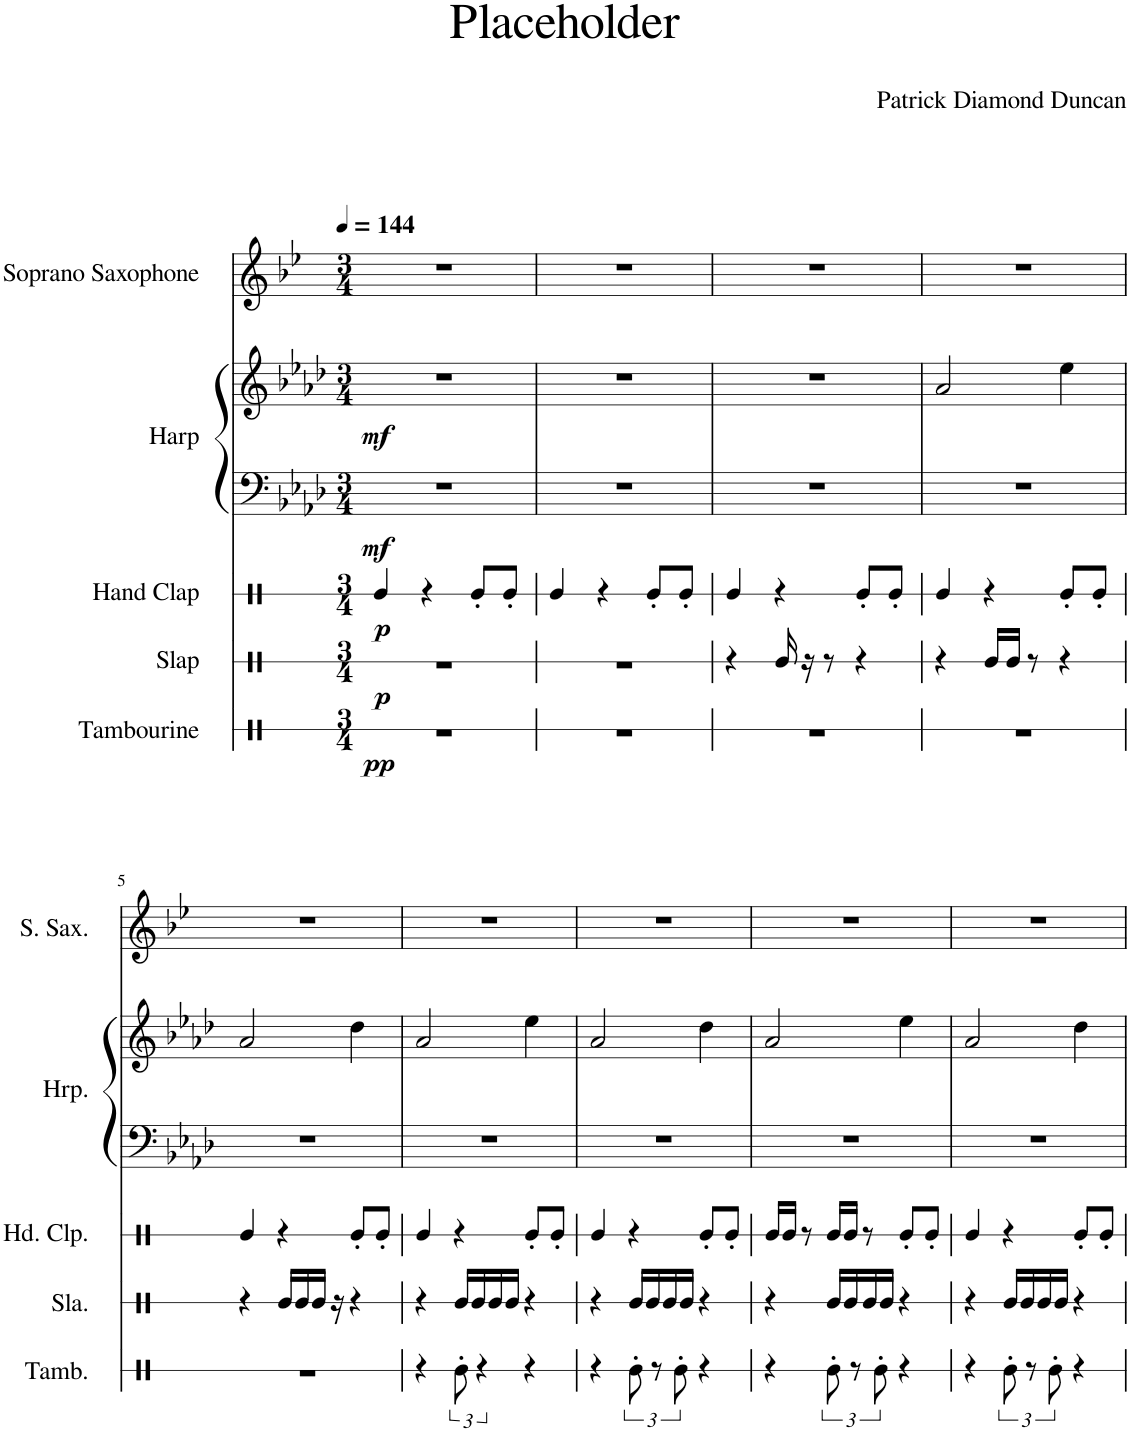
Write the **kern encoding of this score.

**kern	**dynam	**kern	**dynam	**kern	**dynam	**kern	**kern	**dynam	**kern
*part5	*part5	*part4	*part4	*part3	*part3	*part2	*part2	*part2	*part1
*staff6	*staff6	*staff5	*staff5	*staff4	*staff4	*staff3	*staff2	*staff2/3	*staff1
*I"Tambourine	*	*I"Slap	*	*I"Hand Clap	*	*I"Harp	*	*	*I"Soprano Saxophone
*I'Tamb.	*	*I'Sla.	*	*I'Hd. Clp.	*	*I'Hrp.	*	*	*I'S. Sax.
*stria1	*	*stria1	*	*stria1	*	*	*	*	*
*clefX	*	*clefX	*	*clefX	*	*clefF4	*clefG2	*	*clefG2
*	*	*	*	*	*	*	*	*	*Trd1c2
*k[]	*	*k[]	*	*k[]	*	*k[b-e-a-d-]	*k[b-e-a-d-]	*	*k[b-e-]
*M3/4	*	*M3/4	*	*M3/4	*	*M3/4	*M3/4	*	*M3/4
*MM144	*	*MM144	*	*MM144	*	*MM144	*MM144	*	*MM144
=1	=1	=1	=1	=1	=1	=1	=1	=1	=1
!	!LO:DY:b	!	!LO:DY:b	!	!LO:DY:b	!	!	!LO:DY:b=2	!
!	!	!	!	!	!	!	!	!LO:DY:n=1:b	!
2.r	pp	2.r	p	4Re/	p	2.r	2.r	mf mf	2.r
.	.	.	.	4r	.	.	.	.	.
.	.	.	.	8Re'/L	.	.	.	.	.
.	.	.	.	8Re'/J	.	.	.	.	.
=2	=2	=2	=2	=2	=2	=2	=2	=2	=2
2.r	.	2.r	.	4Re/	.	2.r	2.r	.	2.r
.	.	.	.	4r	.	.	.	.	.
.	.	.	.	8Re'/L	.	.	.	.	.
.	.	.	.	8Re'/J	.	.	.	.	.
=3	=3	=3	=3	=3	=3	=3	=3	=3	=3
2.r	.	4r	.	4Re/	.	2.r	2.r	.	2.r
.	.	16Re/	.	4r	.	.	.	.	.
.	.	16r	.	.	.	.	.	.	.
.	.	8r	.	.	.	.	.	.	.
.	.	4r	.	8Re'/L	.	.	.	.	.
.	.	.	.	8Re'/J	.	.	.	.	.
=4	=4	=4	=4	=4	=4	=4	=4	=4	=4
2.r	.	4r	.	4Re/	.	2.r	2a-/	.	2.r
.	.	16Re/LL	.	4r	.	.	.	.	.
.	.	16Re/JJ	.	.	.	.	.	.	.
.	.	8r	.	.	.	.	.	.	.
.	.	4r	.	8Re'/L	.	.	4ee-\	.	.
.	.	.	.	8Re'/J	.	.	.	.	.
!!LO:LB:g=z
=5	=5	=5	=5	=5	=5	=5	=5	=5	=5
2.r	.	4r	.	4Re/	.	2.r	2a-/	.	2.r
.	.	16Re/LL	.	4r	.	.	.	.	.
.	.	16Re/	.	.	.	.	.	.	.
.	.	16Re/JJ	.	.	.	.	.	.	.
.	.	16r	.	.	.	.	.	.	.
.	.	4r	.	8Re'/L	.	.	4dd-\	.	.
.	.	.	.	8Re'/J	.	.	.	.	.
=6	=6	=6	=6	=6	=6	=6	=6	=6	=6
4r	.	4r	.	4Re/	.	2.r	2a-/	.	2.r
12Re'\	.	16Re/LL	.	4r	.	.	.	.	.
.	.	16Re/	.	.	.	.	.	.	.
6r	.	.	.	.	.	.	.	.	.
.	.	16Re/	.	.	.	.	.	.	.
.	.	16Re/JJ	.	.	.	.	.	.	.
4r	.	4r	.	8Re'/L	.	.	4ee-\	.	.
.	.	.	.	8Re'/J	.	.	.	.	.
=7	=7	=7	=7	=7	=7	=7	=7	=7	=7
4r	.	4r	.	4Re/	.	2.r	2a-/	.	2.r
12Re'\	.	16Re/LL	.	4r	.	.	.	.	.
.	.	16Re/	.	.	.	.	.	.	.
12r	.	.	.	.	.	.	.	.	.
.	.	16Re/	.	.	.	.	.	.	.
12Re'\	.	.	.	.	.	.	.	.	.
.	.	16Re/JJ	.	.	.	.	.	.	.
4r	.	4r	.	8Re'/L	.	.	4dd-\	.	.
.	.	.	.	8Re'/J	.	.	.	.	.
=8	=8	=8	=8	=8	=8	=8	=8	=8	=8
4r	.	4r	.	16Re/LL	.	2.r	2a-/	.	2.r
.	.	.	.	16Re/JJ	.	.	.	.	.
.	.	.	.	8r	.	.	.	.	.
12Re'\	.	16Re/LL	.	16Re/LL	.	.	.	.	.
.	.	16Re/	.	16Re/JJ	.	.	.	.	.
12r	.	.	.	.	.	.	.	.	.
.	.	16Re/	.	8r	.	.	.	.	.
12Re'\	.	.	.	.	.	.	.	.	.
.	.	16Re/JJ	.	.	.	.	.	.	.
4r	.	4r	.	8Re'/L	.	.	4ee-\	.	.
.	.	.	.	8Re'/J	.	.	.	.	.
=9	=9	=9	=9	=9	=9	=9	=9	=9	=9
4r	.	4r	.	4Re/	.	2.r	2a-/	.	2.r
12Re'\	.	16Re/LL	.	4r	.	.	.	.	.
.	.	16Re/	.	.	.	.	.	.	.
12r	.	.	.	.	.	.	.	.	.
.	.	16Re/	.	.	.	.	.	.	.
12Re'\	.	.	.	.	.	.	.	.	.
.	.	16Re/JJ	.	.	.	.	.	.	.
4r	.	4r	.	8Re'/L	.	.	4dd-\	.	.
.	.	.	.	8Re'/J	.	.	.	.	.
=	=	=	=	=	=	=	=	=	=
*-	*-	*-	*-	*-	*-	*-	*-	*-	*-
